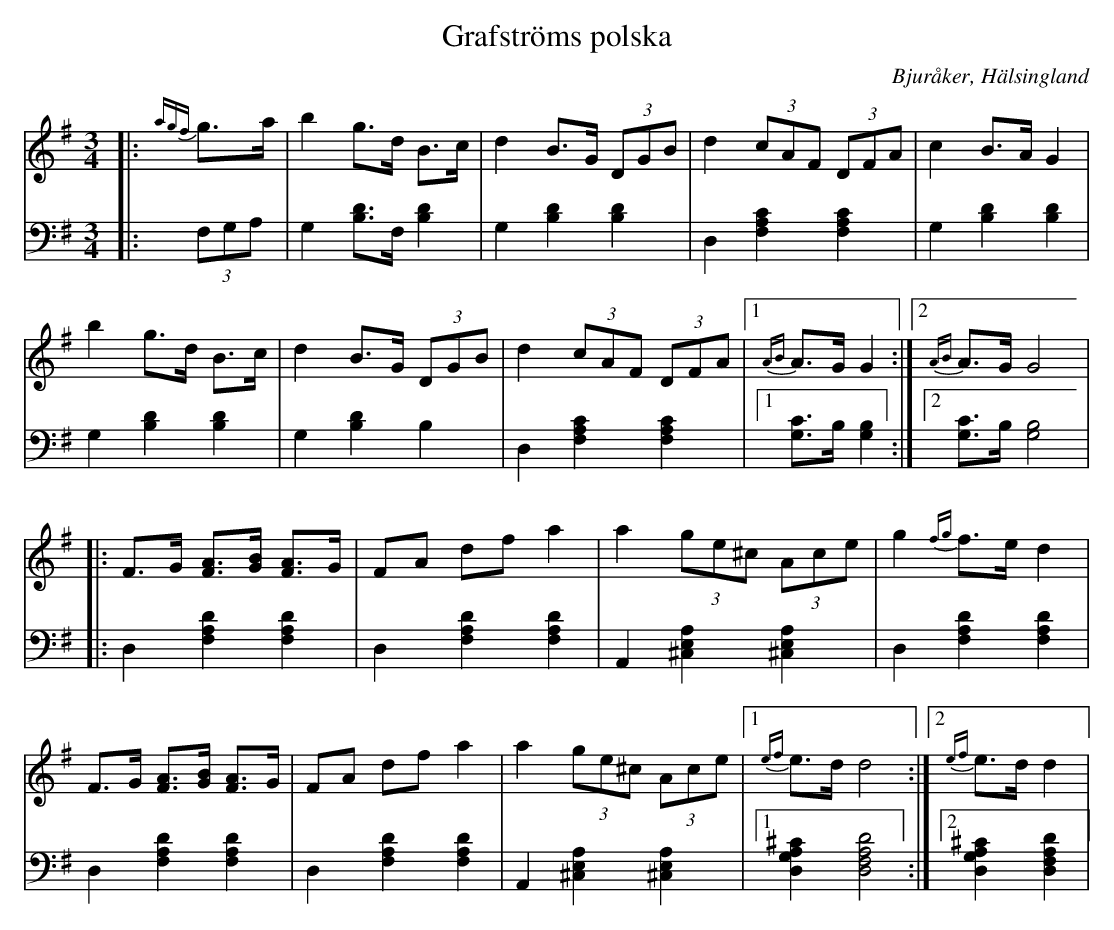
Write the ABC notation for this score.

X:1
T: Grafströms polska
O: Bjuråker, Hälsingland
M: 3/4
L: 1/8
K: G
V:1
V:2
V: 1
|:{agf}g>a|b2 g>d B>c|d2 B>G (3DGB|d2 (3cAF (3DFA|c2 B>A G2|
b2 g>d B>c|d2 B>G (3DGB|d2 (3cAF (3DFA|1 {AB}A>G G2:|2 {AB}A>G G4|
|:F>G [FA]>[GB] [FA]>G |FA df a2 |a2 (3ge^c (3Ace |g2 {fg}f>e d2 |
F>G [FA]>[GB] [FA]>G |FA df a2 |a2 (3ge^c (3Ace |1 {ef}e>d d4:|2 {ef}e>d d2|
V:2 clef=bass
|:(3F,G,A, | G,2 [B,D]>F, [B,2D2]| G,2 [B,2D2] [B,2D2]|D,2 [F,2A,2C2] [F,2A,2C2]| G,2 [B,2D2] [B,2D2]|
G,2 [B,2D2] [B,2D2]|G,2 [B,2D2] B,2|D,2 [F,2A,2C2] [F,2A,2C2]|1 [G,C]>B, [G,2B,2]:|2 [G,C]>B, [G,4B,4]|
|:D,2 [F,2A,2D2] [F,2A,2D2]|D,2 [F,2A,2D2] [F,2A,2D2]| A,,2 [^C,2E,2A,2] [^C,2E,2A,2]|D,2 [F,2A,2D2] [F,2A,2D2] |
D,2 [F,2A,2D2] [F,2A,2D2] | D,2 [F,2A,2D2] [F,2A,2D2] | A,,2 [^C,2E,2A,2] [^C,2E,2A,2]|1 [D,2G,2A,2^C2] [D,4F,4A,4D4]:|2 [D,2G,2A,2^C2] [D,2F,2A,2D2]|
